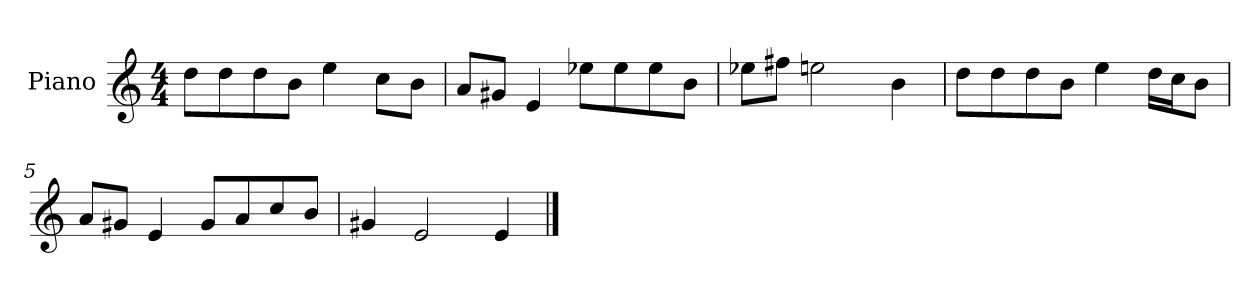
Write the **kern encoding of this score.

**kern
*part1
*staff1
*I"Piano
*I'P-no
*clefG2
*k[]
*M4/4
*MM90
=1
8dd\L
8dd\
8dd\
8b\J
4ee\
8cc\L
8b\J
=2
8a/L
8g#X/J
4e/
8ee-X\L
8ee-\
8ee-\
8b\J
=3
8ee-X\L
8ff#X\J
2een\
4b\
=4
8dd\L
8dd\
8dd\
8b\J
4ee\
16dd\LL
16cc\J
8b\J
=5
8a/L
8g#X/J
4e/
8g#/L
8a/
8cc/
8b/J
!!LO:LB:g=z
=6
4g#X/
2e/
4e/
==
*-
